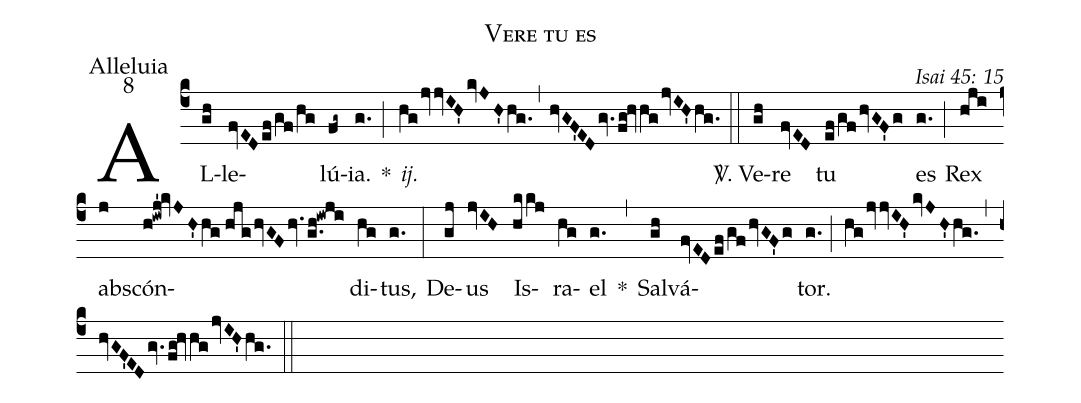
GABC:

name: Vere tu es;
office-part: Alleluia;
mode: 8;
commentary: Isai 45: 15;
%%
(c4) AL(gh)le(fvEDef/gf/hg)lú(fg~)ia.(g.) *(;) <i>ij.</i>(hgjvvIH'kvJH'hg.,hvGF'EDgv.fg!hvhgjvIH'hg.) (::)
<sp>V/</sp>. Ve(gh)re(fvED) tu(ef/gfhvGF'g) es(g.) (;) Rex(hji) abs(j)cón(h!iwj'!kvJH'hg//hjg/hvGFhv.g.h!iwji)di(hg)tus,(g.) (:)
De(gj)us(jvIH) Is(hkkj)ra(hg)el(g.) *(,) Sal(gh)vá(fvEDef/gfhvGF'g)tor.(g.) (;) (hgjvvIH'kvJH'hg.) (,) (hvGF'EDgv.fg!hvhgjvIH'hg.) (::)
